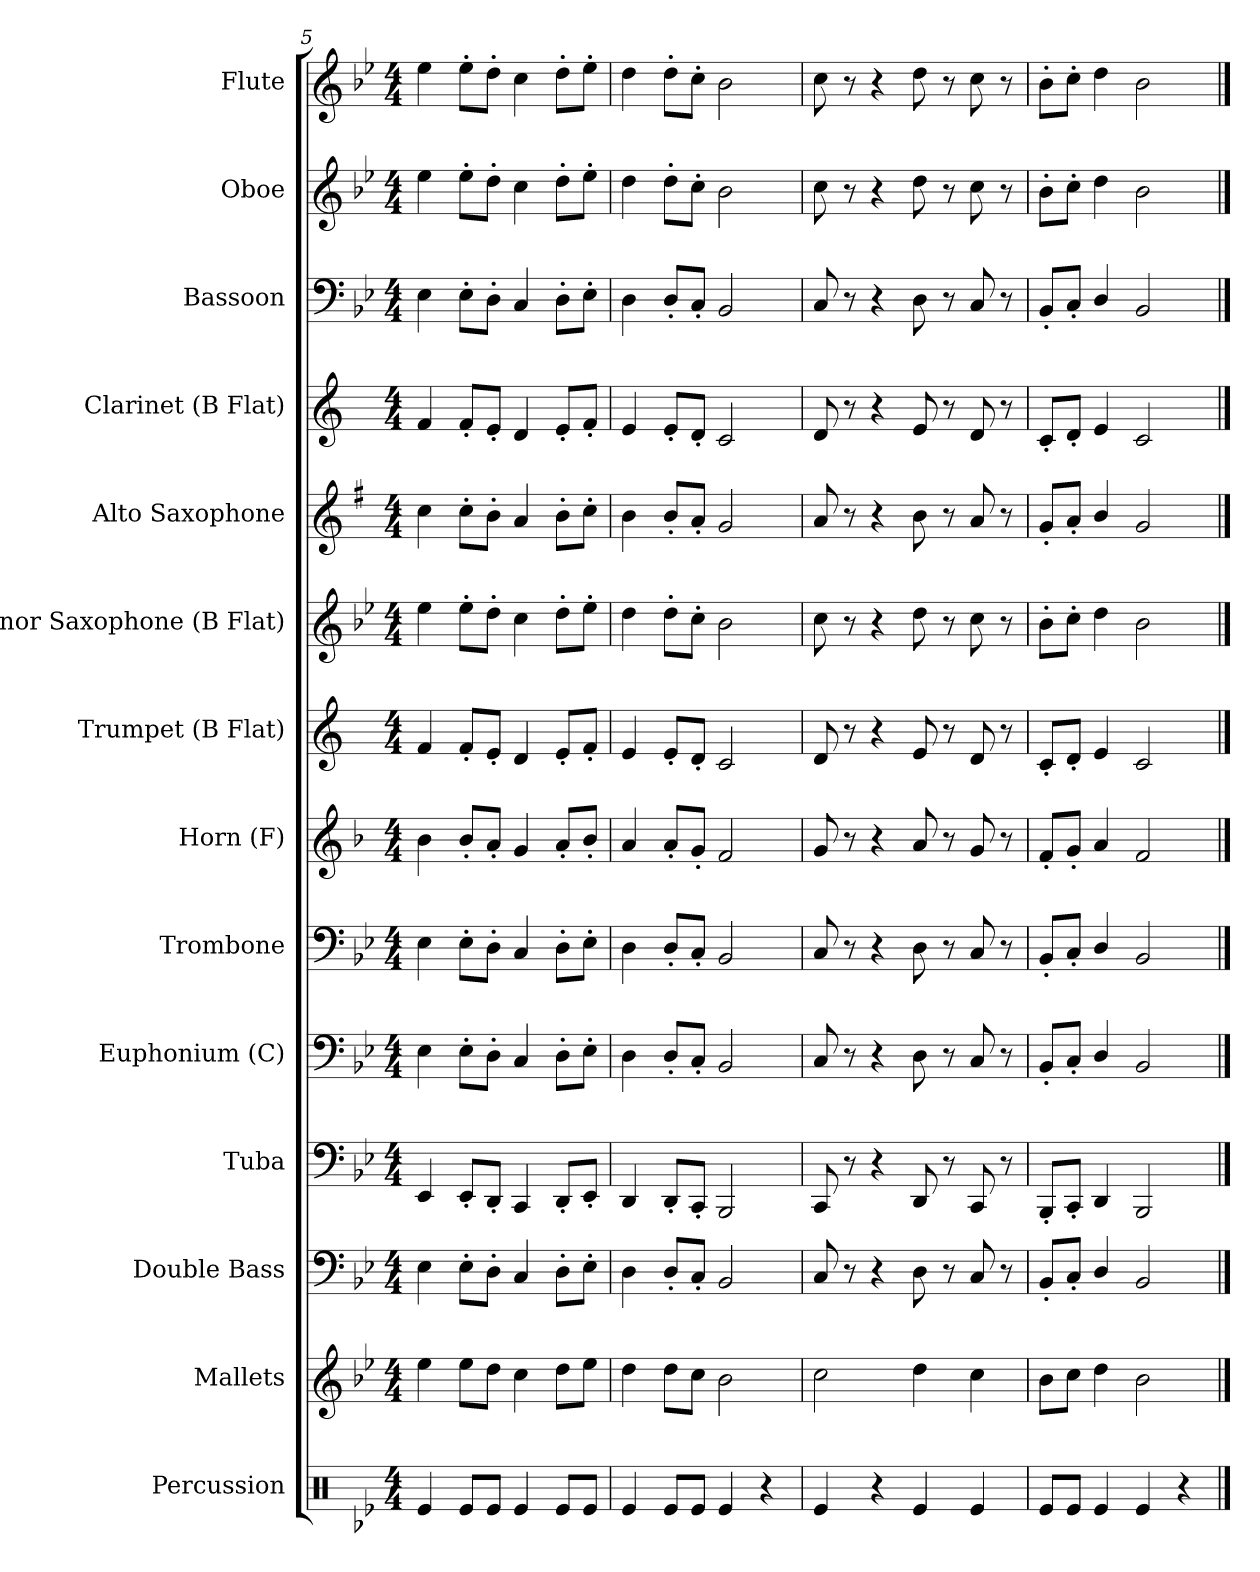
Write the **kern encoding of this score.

**kern	**kern	**kern	**kern	**kern	**kern	**kern	**kern	**kern	**kern	**kern	**kern	**kern	**kern
*part14	*part13	*part12	*part11	*part10	*part9	*part8	*part7	*part6	*part5	*part4	*part3	*part2	*part1
*staff14	*staff13	*staff12	*staff11	*staff10	*staff9	*staff8	*staff7	*staff6	*staff5	*staff4	*staff3	*staff2	*staff1
*I"Percussion	*I"Mallets	*I"Double Bass	*I"Tuba	*I"Euphonium (C)	*I"Trombone	*I"Horn (F)	*I"Trumpet (B Flat)	*I"Tenor Saxophone (B Flat)	*I"Alto Saxophone	*I"Clarinet (B Flat)	*I"Bassoon	*I"Oboe	*I"Flute
*clefX	*clefG2	*clefF4	*clefF4	*clefF4	*clefF4	*clefG2	*clefG2	*clefG2	*clefG2	*clefG2	*clefF4	*clefG2	*clefG2
*	*ITrd-14c-24	*ITrd7c12	*	*	*	*ITrd4c7	*ITrd1c2	*ITrd8c14	*ITrd5c9	*ITrd1c2	*	*	*
*k[b-e-]	*k[b-e-]	*k[b-e-]	*k[b-e-]	*k[b-e-]	*k[b-e-]	*k[b-e-]	*k[b-e-]	*k[b-e-]	*k[b-e-]	*k[b-e-]	*k[b-e-]	*k[b-e-]	*k[b-e-]
*B-:	*B-:	*B-:	*B-:	*B-:	*B-:	*B-:	*B-:	*B-:	*B-:	*B-:	*B-:	*B-:	*B-:
*M4/4	*M4/4	*M4/4	*M4/4	*M4/4	*M4/4	*M4/4	*M4/4	*M4/4	*M4/4	*M4/4	*M4/4	*M4/4	*M4/4
=5	=5	=5	=5	=5	=5	=5	=5	=5	=5	=5	=5	=5	=5
4Re/	4eeee-\	4EE-\	4EE-/	4E-\	4E-\	4e-\	4e-/	4e-\	4e-\	4e-/	4E-\	4ee-\	4ee-\
8Re/L	8eeee-\L	8EE-'>\L	8EE-'</L	8E-'>\L	8E-'>\L	8e-'</L	8e-'</L	8e-'>\L	8e-'>\L	8e-'</L	8E-'>\L	8ee-'>\L	8ee-'>\L
8Re/J	8dddd\J	8DD'>\J	8DD'</J	8D'>\J	8D'>\J	8d'</J	8d'</J	8d'>\J	8d'>\J	8d'</J	8D'>\J	8dd'>\J	8dd'>\J
4Re/	4cccc\	4CC/	4CC/	4C/	4C/	4c/	4c/	4c\	4c/	4c/	4C/	4cc\	4cc\
8Re/L	8dddd\L	8DD'>\L	8DD'</L	8D'>\L	8D'>\L	8d'</L	8d'</L	8d'>\L	8d'>\L	8d'</L	8D'>\L	8dd'>\L	8dd'>\L
8Re/J	8eeee-\J	8EE-'>\J	8EE-'</J	8E-'>\J	8E-'>\J	8e-'</J	8e-'</J	8e-'>\J	8e-'>\J	8e-'</J	8E-'>\J	8ee-'>\J	8ee-'>\J
=6	=6	=6	=6	=6	=6	=6	=6	=6	=6	=6	=6	=6	=6
4Re/	4dddd\	4DD\	4DD/	4D\	4D\	4d/	4d/	4d\	4d\	4d/	4D\	4dd\	4dd\
8Re/L	8dddd\L	8DD'</L	8DD'</L	8D'</L	8D'</L	8d'</L	8d'</L	8d'>\L	8d'</L	8d'</L	8D'</L	8dd'>\L	8dd'>\L
8Re/J	8cccc\J	8CC'</J	8CC'</J	8C'</J	8C'</J	8c'</J	8c'</J	8c'>\J	8c'</J	8c'</J	8C'</J	8cc'>\J	8cc'>\J
4Re/	2bbb-\	2BBB-/	2BBB-/	2BB-/	2BB-/	2B-/	2B-/	2B-\	2B-/	2B-/	2BB-/	2b-\	2b-\
4r	.	.	.	.	.	.	.	.	.	.	.	.	.
=7	=7	=7	=7	=7	=7	=7	=7	=7	=7	=7	=7	=7	=7
4Re/	2cccc\	8CC/	8CC/	8C/	8C/	8c/	8c/	8c\	8c/	8c/	8C/	8cc\	8cc\
.	.	8r	8r	8r	8r	8r	8r	8r	8r	8r	8r	8r	8r
4r	.	4r	4r	4r	4r	4r	4r	4r	4r	4r	4r	4r	4r
4Re/	4dddd\	8DD\	8DD/	8D\	8D\	8d/	8d/	8d\	8d\	8d/	8D\	8dd\	8dd\
.	.	8r	8r	8r	8r	8r	8r	8r	8r	8r	8r	8r	8r
4Re/	4cccc\	8CC/	8CC/	8C/	8C/	8c/	8c/	8c\	8c/	8c/	8C/	8cc\	8cc\
.	.	8r	8r	8r	8r	8r	8r	8r	8r	8r	8r	8r	8r
=8	=8	=8	=8	=8	=8	=8	=8	=8	=8	=8	=8	=8	=8
8Re/L	8bbb-\L	8BBB-'</L	8BBB-'</L	8BB-'</L	8BB-'</L	8B-'</L	8B-'</L	8B-'>\L	8B-'</L	8B-'</L	8BB-'</L	8b-'>\L	8b-'>\L
8Re/J	8cccc\J	8CC'</J	8CC'</J	8C'</J	8C'</J	8c'</J	8c'</J	8c'>\J	8c'</J	8c'</J	8C'</J	8cc'>\J	8cc'>\J
4Re/	4dddd\	4DD/	4DD/	4D/	4D/	4d/	4d/	4d\	4d/	4d/	4D/	4dd\	4dd\
4Re/	2bbb-\	2BBB-/	2BBB-/	2BB-/	2BB-/	2B-/	2B-/	2B-\	2B-/	2B-/	2BB-/	2b-\	2b-\
4r	.	.	.	.	.	.	.	.	.	.	.	.	.
==	==	==	==	==	==	==	==	==	==	==	==	==	==
*-	*-	*-	*-	*-	*-	*-	*-	*-	*-	*-	*-	*-	*-
